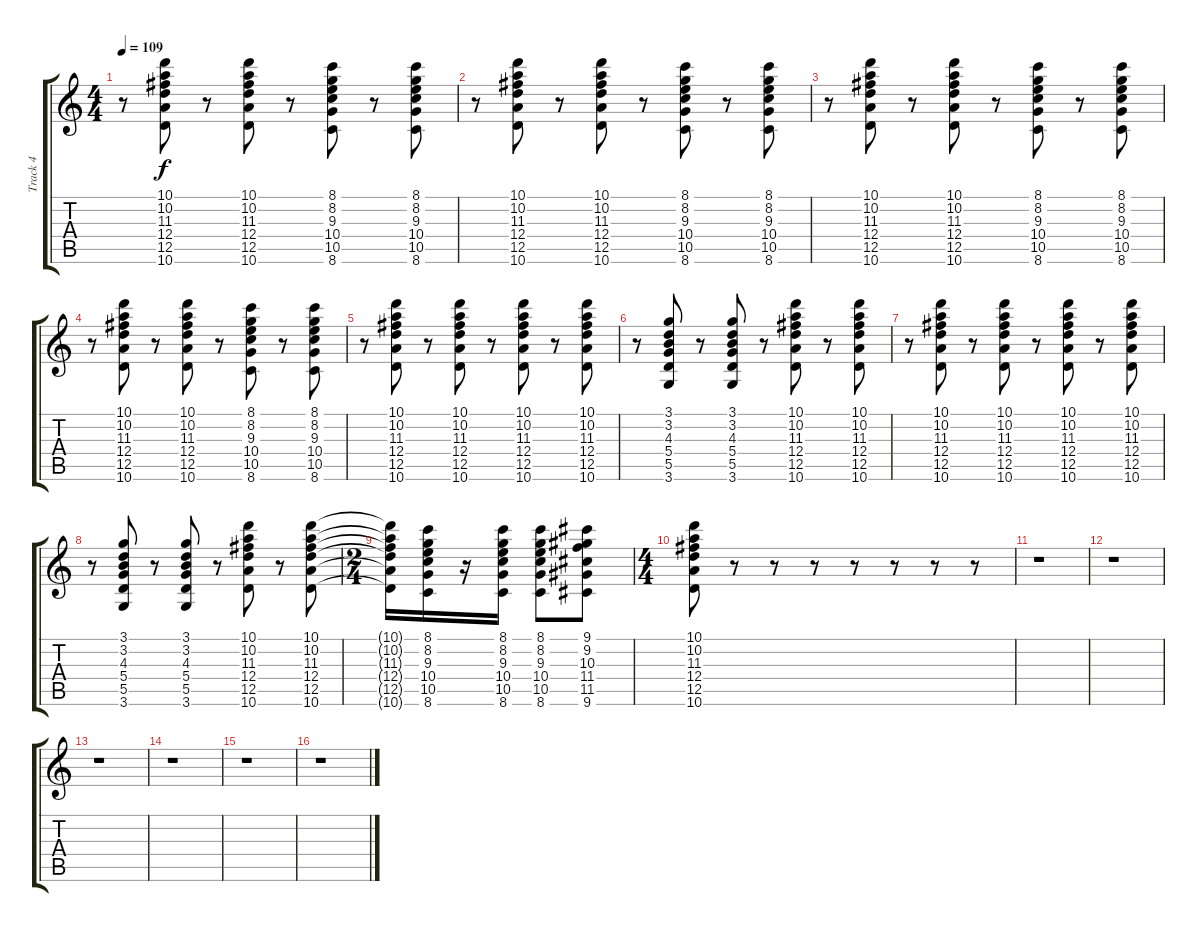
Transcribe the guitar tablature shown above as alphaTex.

\track ("Track 4" "Track 4") {instrument electricguitarclean}
\staff {score tabs}
\tuning (E4 B3 G3 D3 A2 E2) {hide}
\ts (4 4)
\tempo 109
\clef g2
\ks c
r.8{dy f} (10.1 10.2 11.3 12.4 12.5 10.6).8 r.8 (10.1 10.2 11.3 12.4 12.5 10.6).8 r.8 (8.1 8.2 9.3 10.4 10.5 8.6).8 r.8 (8.1 8.2 9.3 10.4 10.5 8.6).8 |
r.8 (10.1 10.2 11.3 12.4 12.5 10.6).8 r.8 (10.1 10.2 11.3 12.4 12.5 10.6).8 r.8 (8.1 8.2 9.3 10.4 10.5 8.6).8 r.8 (8.1 8.2 9.3 10.4 10.5 8.6).8 |
r.8 (10.1 10.2 11.3 12.4 12.5 10.6).8 r.8 (10.1 10.2 11.3 12.4 12.5 10.6).8 r.8 (8.1 8.2 9.3 10.4 10.5 8.6).8 r.8 (8.1 8.2 9.3 10.4 10.5 8.6).8 |
r.8 (10.1 10.2 11.3 12.4 12.5 10.6).8 r.8 (10.1 10.2 11.3 12.4 12.5 10.6).8 r.8 (8.1 8.2 9.3 10.4 10.5 8.6).8 r.8 (8.1 8.2 9.3 10.4 10.5 8.6).8 |
r.8 (10.1 10.2 11.3 12.4 12.5 10.6).8 r.8 (10.1 10.2 11.3 12.4 12.5 10.6).8 r.8 (10.1 10.2 11.3 12.4 12.5 10.6).8 r.8 (10.1 10.2 11.3 12.4 12.5 10.6).8 |
r.8 (3.1 3.2 4.3 5.4 5.5 3.6).8 r.8 (3.1 3.2 4.3 5.4 5.5 3.6).8 r.8 (10.1 10.2 11.3 12.4 12.5 10.6).8 r.8 (10.1 10.2 11.3 12.4 12.5 10.6).8 |
r.8 (10.1 10.2 11.3 12.4 12.5 10.6).8 r.8 (10.1 10.2 11.3 12.4 12.5 10.6).8 r.8 (10.1 10.2 11.3 12.4 12.5 10.6).8 r.8 (10.1 10.2 11.3 12.4 12.5 10.6).8 |
r.8 (3.1 3.2 4.3 5.4 5.5 3.6).8 r.8 (3.1 3.2 4.3 5.4 5.5 3.6).8 r.8 (10.1 10.2 11.3 12.4 12.5 10.6).8 r.8 (10.1 10.2 11.3 12.4 12.5 10.6).8 |
\ts (2 4)
(10.1{t} 10.2{t} 11.3{t} 12.4{t} 12.5{t} 10.6{t}).16 (8.1 8.2 9.3 10.4 10.5 8.6).16 r.16 (8.1 8.2 9.3 10.4 10.5 8.6).16 (8.1 8.2 9.3 10.4 10.5 8.6).8 (9.1 9.2 10.3 11.4 11.5 9.6).8 |
\ts (4 4)
(10.1 10.2 11.3 12.4 12.5 10.6).8 r.8 r.8 r.8 r.8 r.8 r.8 r.8 |
r.1 |
r.1 |
r.1 |
r.1 |
r.1 |
r.1
